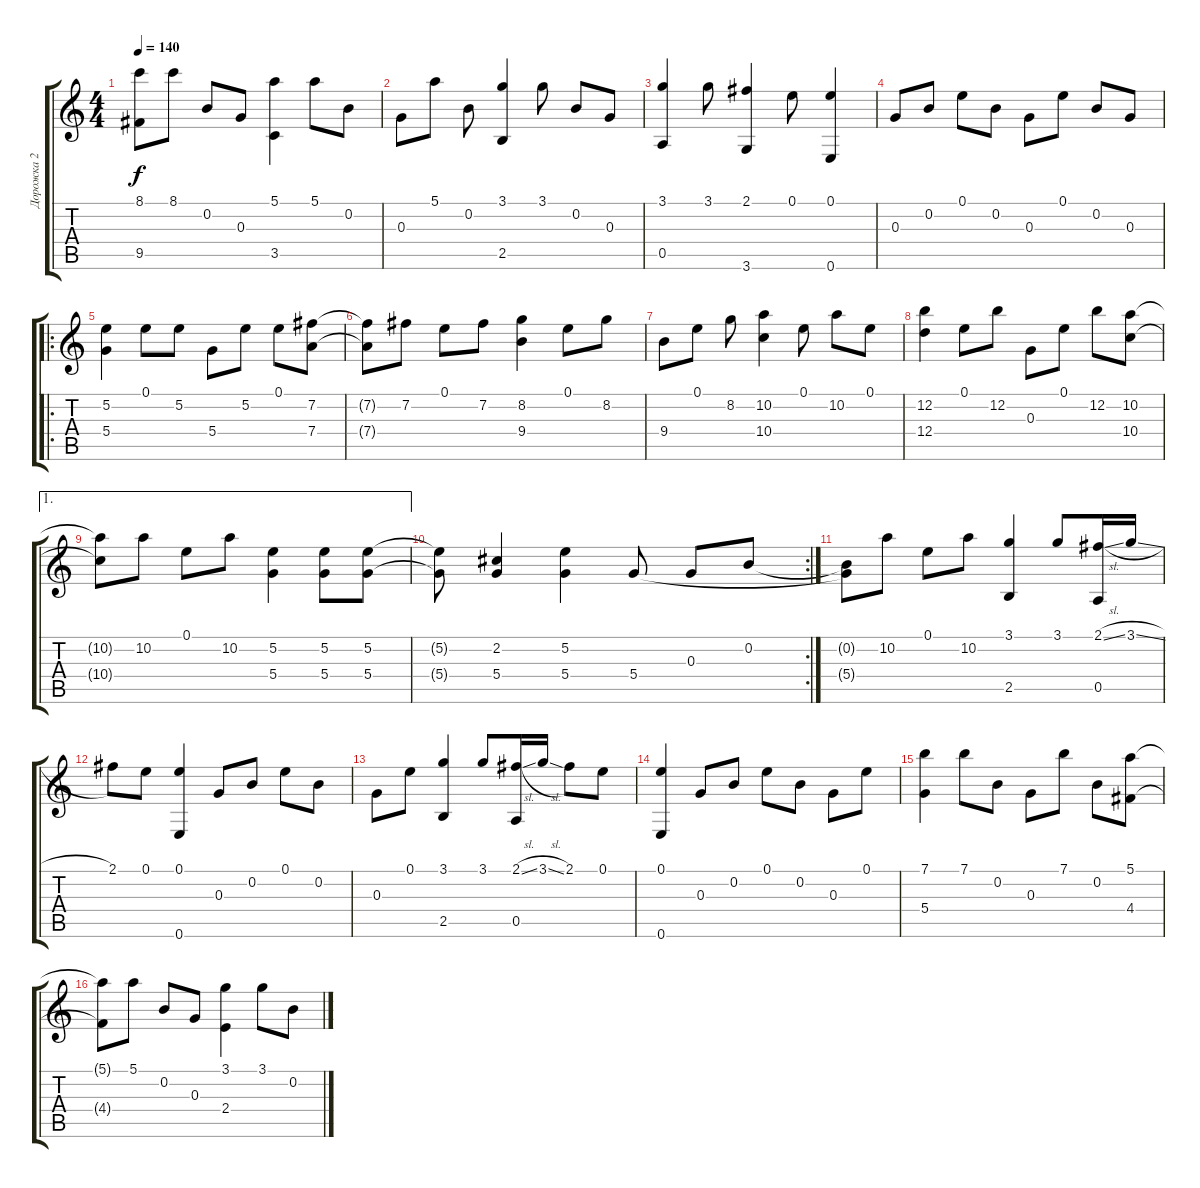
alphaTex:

\track ("Дорожка 2" "Дорожка 2") {instrument acousticguitarsteel}
\staff {score tabs}
\tuning (E4 B3 G3 D3 A2 E2) {hide}
\ts (4 4)
\tempo 140
\clef g2
\ks c
(8.1{t} 9.5{t}).8{dy f} 8.1.8 0.2.8 0.3.8 (5.1 3.5).4 5.1.8 0.2.8 |
0.3.8 5.1.8 0.2.8 (3.1 2.5).4 3.1.8 0.2.8 0.3.8 |
(3.1 0.5).4 3.1.8 (2.1 3.6).4 0.1.8 (0.1 0.6).4 |
0.3.8 0.2.8 0.1.8 0.2.8 0.3.8 0.1.8 0.2.8 0.3.8 |
\ro
(5.2 5.4).4 0.1.8 5.2.8 5.4.8 5.2.8 0.1.8 (7.2 7.4).8 |
(7.2{t} 7.4{t}).8 7.2.8 0.1.8 7.2.8 (8.2 9.4).4 0.1.8 8.2.8 |
9.4.8 0.1.8 8.2.8 (10.2 10.4).4 0.1.8 10.2.8 0.1.8 |
(12.2 12.4).4 0.1.8 12.2.8 0.3.8 0.1.8 12.2.8 (10.2 10.4).8 |
\ae 1
(10.2{t} 10.4{t}).8 10.2.8 0.1.8 10.2.8 (5.2 5.4).4 (5.2 5.4).8 (5.2 5.4).8 |
\rc 2
(5.2{t} 5.4{t}).8 (2.2 5.4).4 (5.2 5.4).4 5.4.8 0.3.8 0.2.8 |
(0.2{t} 5.4{t}).8 10.2.8 0.1.8 10.2.8 (3.1 2.5).4 3.1.8 (2.1{sl} 0.5).16 3.1{sl}.16 |
2.1.8 0.1.8 (0.1 0.6).4 0.3.8 0.2.8 0.1.8 0.2.8 |
0.3.8 0.1.8 (3.1 2.5).4 3.1.8 (2.1{sl} 0.5).16 3.1{sl}.16 2.1.8 0.1.8 |
(0.1 0.6).4 0.3.8 0.2.8 0.1.8 0.2.8 0.3.8 0.1.8 |
(7.1 5.4).4 7.1.8 0.2.8 0.3.8 7.1.8 0.2.8 (5.1 4.4).8 |
(5.1{t} 4.4{t}).8 5.1.8 0.2.8 0.3.8 (3.1 2.4).4 3.1.8 0.2.8
